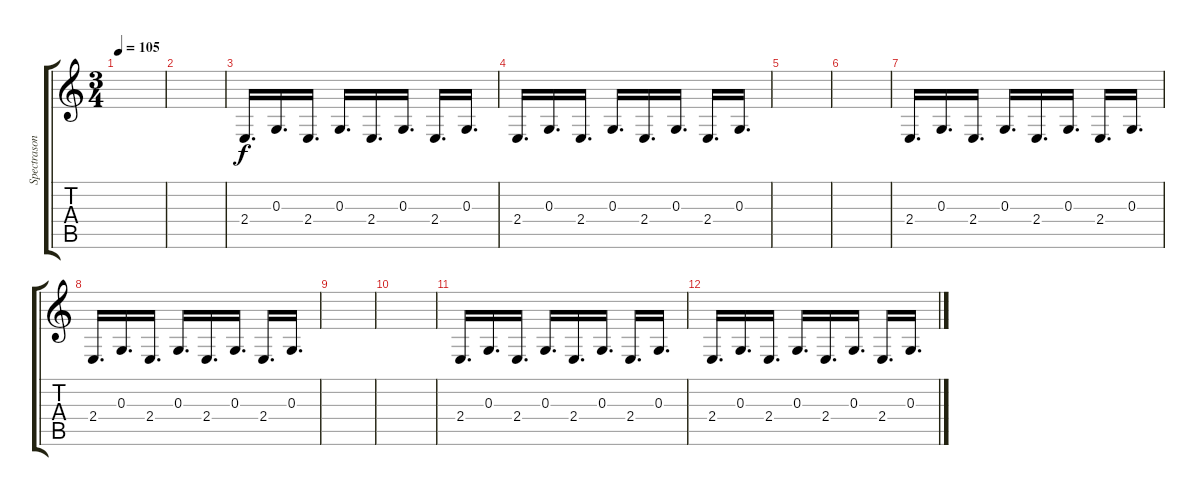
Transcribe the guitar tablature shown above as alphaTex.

\track ("Spectrasonics Omnisphere" "Spectrason") {instrument lead2sawtooth}
\staff {score tabs}
\tuning (E4 B3 G3 D3 A2 E2) {hide}
\ts (3 4)
\tempo 105
\clef g2
\ks c
|
|
2.4.16{d} 0.3.16{d balance 0} 2.4.16{d balance 16} 0.3.16{d volume 6} 2.4.16{d volume 6} 0.3.16{d volume 6} 2.4.16{d volume 6} 0.3.16{d volume 6} |
2.4.16{d volume 6} 0.3.16{d volume 6} 2.4.16{d volume 6} 0.3.16{d} 2.4.16{d} 0.3.16{d} 2.4.16{d} 0.3.16{d} |
|
|
2.4.16{d volume 6} 0.3.16{d balance 0} 2.4.16{d balance 16} 0.3.16{d volume 6} 2.4.16{d volume 6} 0.3.16{d volume 6} 2.4.16{d volume 6} 0.3.16{d volume 6} |
2.4.16{d volume 6} 0.3.16{d volume 6} 2.4.16{d volume 6} 0.3.16{d} 2.4.16{d} 0.3.16{d} 2.4.16{d} 0.3.16{d} |
|
|
2.4.16{d volume 13} 0.3.16{d balance 0} 2.4.16{d balance 16} 0.3.16{d volume 6} 2.4.16{d volume 6} 0.3.16{d volume 6} 2.4.16{d volume 6} 0.3.16{d volume 6} |
2.4.16{d volume 6} 0.3.16{d volume 6} 2.4.16{d volume 6} 0.3.16{d} 2.4.16{d} 0.3.16{d} 2.4.16{d} 0.3.16{d}
